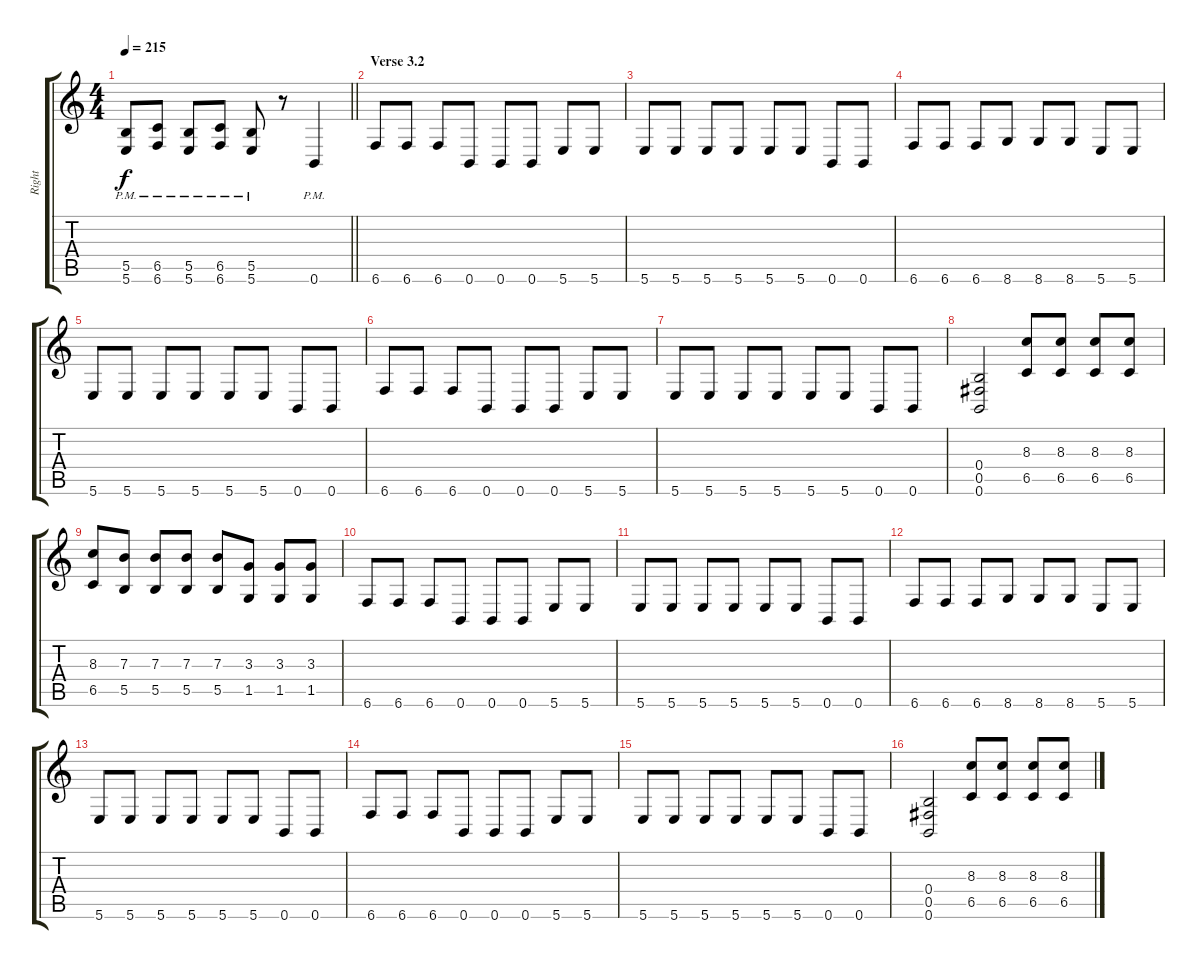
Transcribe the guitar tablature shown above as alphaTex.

\track ("Right" "Right") {instrument distortionguitar}
\staff {score tabs}
\tuning (Db4 Ab3 E3 B2 Gb2 B1) {hide}
\ts (4 4)
\tempo 215
\clef g2
\barLineRight lightlight
\ks c
(5.5{pm} 5.6{pm}).8{dy f} (6.5{pm} 6.6{pm}).8 (5.5{pm} 5.6{pm}).8 (6.5{pm} 6.6{pm}).8 (5.5{pm} 5.6{pm}).8 r.8 0.6{pm}.4 |
\section ("" "Verse 3.2")
6.6.8 6.6.8 6.6.8 0.6.8 0.6.8 0.6.8 5.6.8 5.6.8 |
5.6.8 5.6.8 5.6.8 5.6.8 5.6.8 5.6.8 0.6.8 0.6.8 |
6.6.8 6.6.8 6.6.8 8.6.8 8.6.8 8.6.8 5.6.8 5.6.8 |
5.6.8 5.6.8 5.6.8 5.6.8 5.6.8 5.6.8 0.6.8 0.6.8 |
6.6.8 6.6.8 6.6.8 0.6.8 0.6.8 0.6.8 5.6.8 5.6.8 |
5.6.8 5.6.8 5.6.8 5.6.8 5.6.8 5.6.8 0.6.8 0.6.8 |
(0.4 0.5 0.6).2 (8.3 6.5).8 (8.3 6.5).8 (8.3 6.5).8 (8.3 6.5).8 |
(8.3 6.5).8 (7.3 5.5).8 (7.3 5.5).8 (7.3 5.5).8 (7.3 5.5).8 (3.3 1.5).8 (3.3 1.5).8 (3.3 1.5).8 |
6.6.8 6.6.8 6.6.8 0.6.8 0.6.8 0.6.8 5.6.8 5.6.8 |
5.6.8 5.6.8 5.6.8 5.6.8 5.6.8 5.6.8 0.6.8 0.6.8 |
6.6.8 6.6.8 6.6.8 8.6.8 8.6.8 8.6.8 5.6.8 5.6.8 |
5.6.8 5.6.8 5.6.8 5.6.8 5.6.8 5.6.8 0.6.8 0.6.8 |
6.6.8 6.6.8 6.6.8 0.6.8 0.6.8 0.6.8 5.6.8 5.6.8 |
5.6.8 5.6.8 5.6.8 5.6.8 5.6.8 5.6.8 0.6.8 0.6.8 |
(0.4 0.5 0.6).2 (8.3 6.5).8 (8.3 6.5).8 (8.3 6.5).8 (8.3 6.5).8
